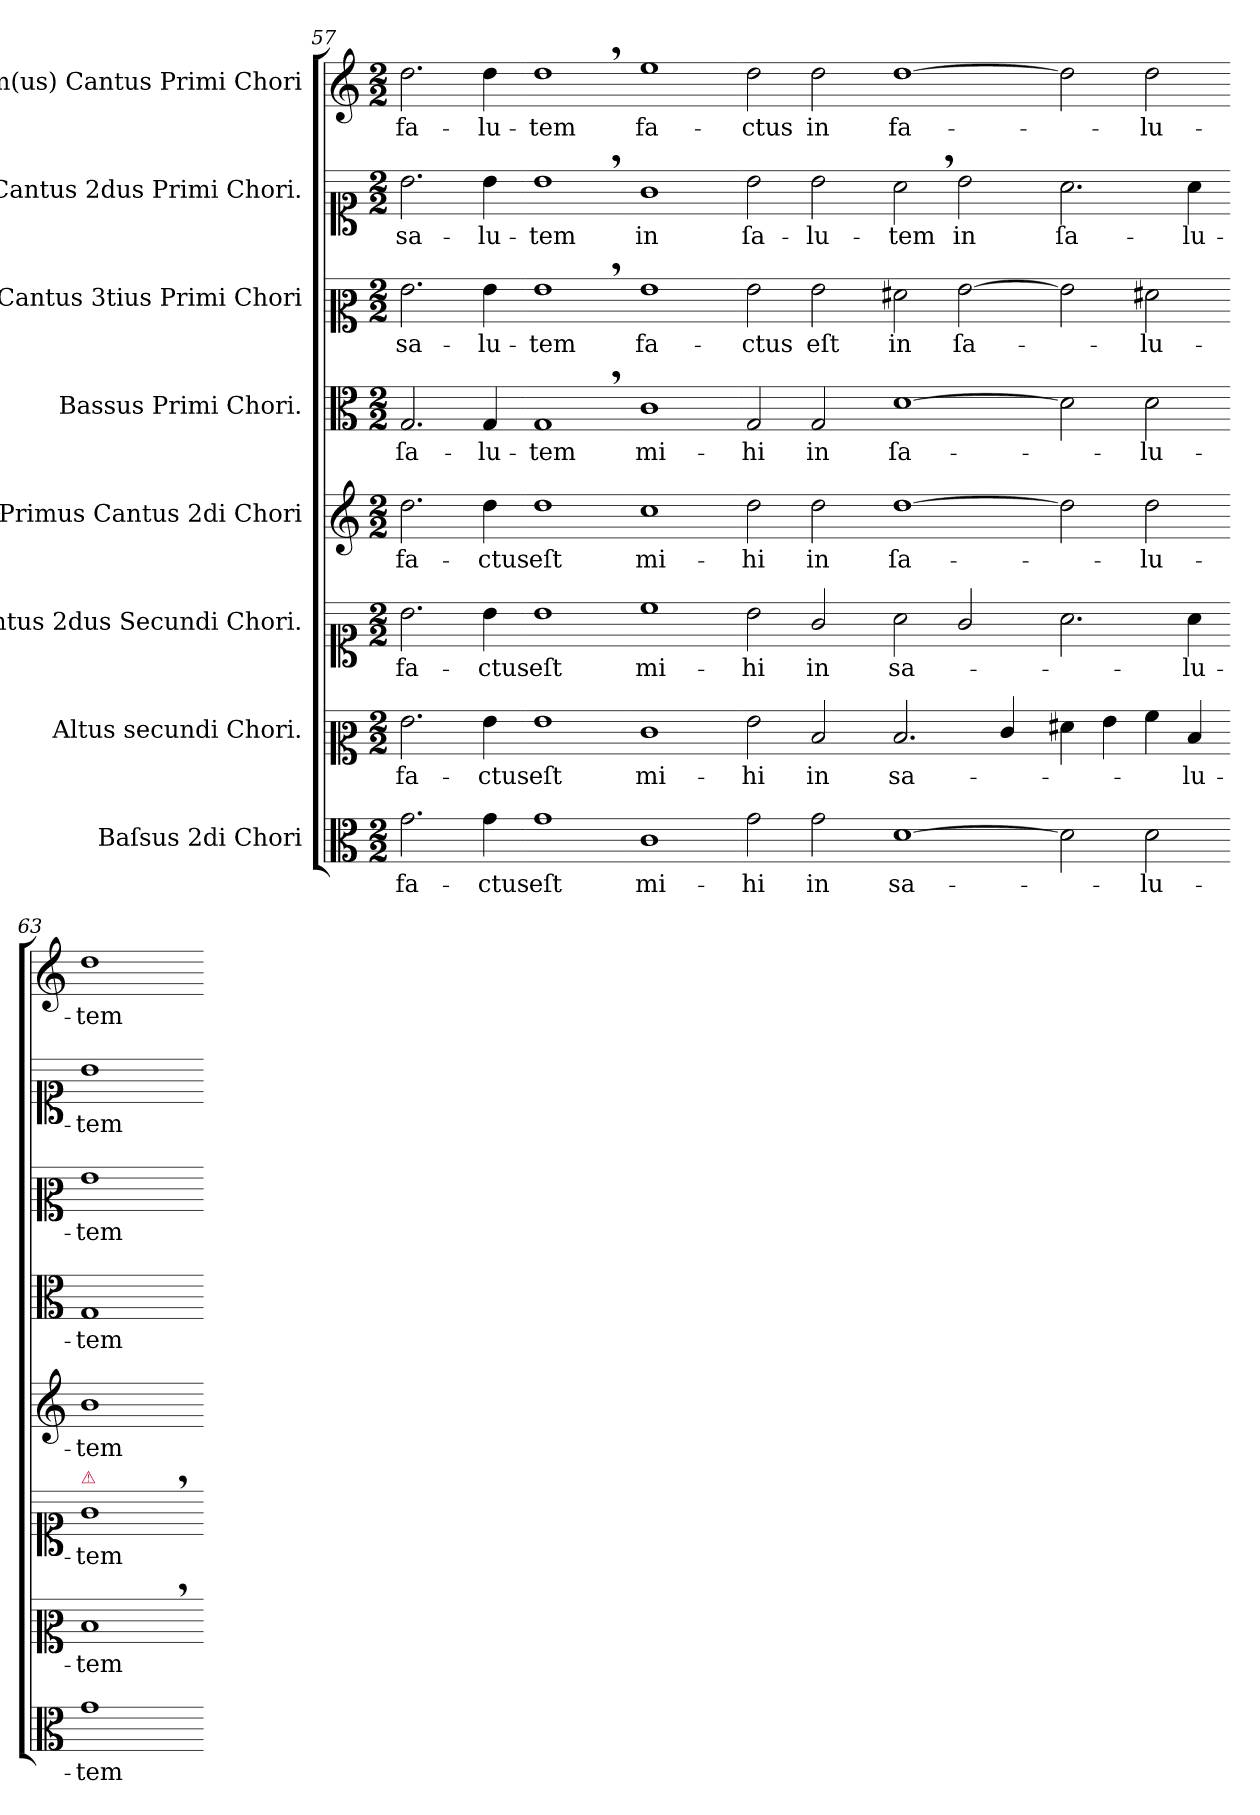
**kern	**text	**kern	**text	**kern	**text	**kern	**text	**kern	**text	**kern	**text	**kern	**text	**kern	**text
*part8	*part8	*part7	*part7	*part6	*part6	*part5	*part5	*part4	*part4	*part3	*part3	*part2	*part2	*part1	*part1
*staff8	*staff8	*staff7	*staff7	*staff6	*staff6	*staff5	*staff5	*staff4	*staff4	*staff3	*staff3	*staff2	*staff2	*staff1	*staff1
*I"Baſsus 2di Chori	*	*I"Altus secundi Chori.	*	*I"Cantus 2dus Secundi Chori.	*	*I"Primus Cantus 2di Chori	*	*I"Bassus Primi Chori.	*	*I"Cantus 3tius Primi Chori	*	*I"Cantus 2dus Primi Chori.	*	*I"1m(us) Cantus Primi Chori	*
*clefC3	*	*clefC2	*	*clefC1	*	*clefG2	*	*clefC3	*	*clefC2	*	*clefC1	*	*clefG2	*
*k[]	*	*k[]	*	*k[]	*	*k[]	*	*k[]	*	*k[]	*	*k[]	*	*k[]	*
*M2/2	*	*M2/2	*	*M2/2	*	*M2/2	*	*M2/2	*	*M2/2	*	*M2/2	*	*M2/2	*
=57	=57	=57	=57	=57	=57	=57	=57	=57	=57	=57	=57	=57	=57	=57	=57
2.g\	fa-	2.g\	fa-	2.b\	fa-	2.dd\	fa-	2.G/	ſa-	2.g\	sa-	2.b\	sa-	2.dd\	fa-
4g\	-ctus	4g\	-ctus	4b\	-ctus	4dd\	-ctus	4G/	-lu-	4g\	-lu-	4b\	-lu-	4dd\	-lu-
=58-	=58-	=58-	=58-	=58-	=58-	=58-	=58-	=58-	=58-	=58-	=58-	=58-	=58-	=58-	=58-
1g	eſt	1g	eſt	1b	eſt	1dd	eſt	1G,<	-tem	1g,<	-tem	1b,<	-tem	1dd,<	-tem
=59-	=59-	=59-	=59-	=59-	=59-	=59-	=59-	=59-	=59-	=59-	=59-	=59-	=59-	=59-	=59-
1c	mi-	1e	mi-	1cc	mi-	1cc	mi-	1c	mi-	1g	fa-	1g	in	1ee	fa-
=60-	=60-	=60-	=60-	=60-	=60-	=60-	=60-	=60-	=60-	=60-	=60-	=60-	=60-	=60-	=60-
2g\	-hi	2g\	-hi	2b\	-hi	2dd\	-hi	2G/	-hi	2g\	-ctus	2b\	ſa-	2dd\	-ctus
2g\	in	2d/	in	2g/	in	2dd\	in	2G/	in	2g\	eſt	2b\	-lu-	2dd\	in
=61-	=61-	=61-	=61-	=61-	=61-	=61-	=61-	=61-	=61-	=61-	=61-	=61-	=61-	=61-	=61-
[1d	sa-	2.d/	sa-	2a\	sa-	[1dd	ſa-	[1d	ſa-	2f#X\	in	2a,<\	-tem	[1dd	fa-
.	.	.	.	2g/	.	.	.	.	.	[2g\	ſa-	2b\	in	.	.
.	.	4e/	.	.	.	.	.	.	.	.	.	.	.	.	.
=62-	=62-	=62-	=62-	=62-	=62-	=62-	=62-	=62-	=62-	=62-	=62-	=62-	=62-	=62-	=62-
2d]	.	4f#X\	.	2.a\	.	2dd]	.	2d]	.	2g\]	.	2.a\	ſa-	2dd]	.
.	.	4g\	.	.	.	.	.	.	.	.	.	.	.	.	.
2d\	-lu-	4a\	.	.	.	2dd\	-lu-	2d\	-lu-	2f#X\	-lu-	.	.	2dd\	-lu-
.	.	4d/	-lu-	4a\	-lu-	.	.	.	.	.	.	4a\	-lu-	.	.
=63-	=63-	=63-	=63-	=63-	=63-	=63-	=63-	=63-	=63-	=63-	=63-	=63-	=63-	=63-	=63-
!	!	!	!	!LO:TX:a:color=crimson:t=⚠	!	!	!	!	!	!	!	!	!	!	!
1g	-tem	1d,<	-tem	1g,<	-tem	1b	-tem	1G	-tem	1g	-tem	1b	-tem	1dd	-tem
=-	=-	=-	=-	=-	=-	=-	=-	=-	=-	=-	=-	=-	=-	=-	=-
*-	*-	*-	*-	*-	*-	*-	*-	*-	*-	*-	*-	*-	*-	*-	*-
